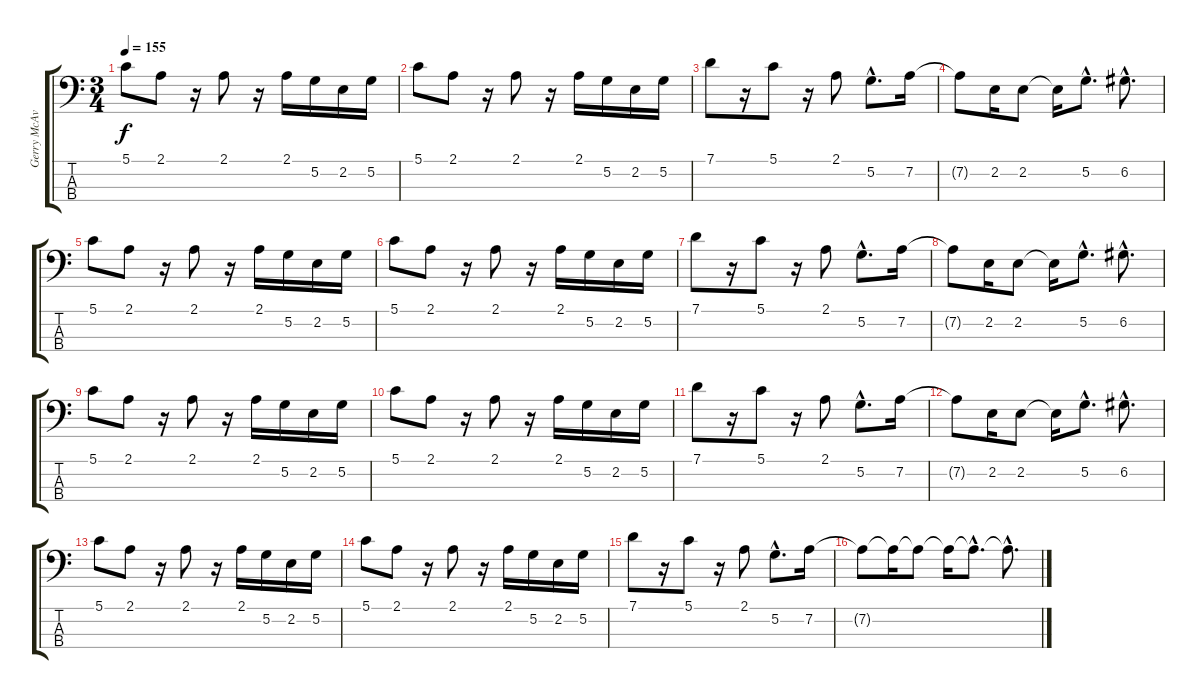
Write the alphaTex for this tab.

\track ("Gerry McAvoy" "Gerry McAv") {instrument electricbasspick}
\staff {score tabs}
\tuning (G2 D2 A1 E1) {hide}
\ts (3 4)
\tempo 155
\clef f4
\ks c
5.1.8{dy f} 2.1.8 r.16 2.1.8 r.16 2.1.16 5.2.16 2.2.16 5.2.16 |
5.1.8 2.1.8 r.16 2.1.8 r.16 2.1.16 5.2.16 2.2.16 5.2.16 |
7.1.8 r.16 5.1.8 r.16 2.1.8 5.2{hac}.8{d} 7.2.16 |
7.2{t}.8 2.2.16 2.2.8 2.2{t}.16 5.2{hac}.8{d} 6.2{hac}.8{d} |
5.1.8 2.1.8 r.16 2.1.8 r.16 2.1.16 5.2.16 2.2.16 5.2.16 |
5.1.8 2.1.8 r.16 2.1.8 r.16 2.1.16 5.2.16 2.2.16 5.2.16 |
7.1.8 r.16 5.1.8 r.16 2.1.8 5.2{hac}.8{d} 7.2.16 |
7.2{t}.8 2.2.16 2.2.8 2.2{t}.16 5.2{hac}.8{d} 6.2{hac}.8{d} |
5.1.8 2.1.8 r.16 2.1.8 r.16 2.1.16 5.2.16 2.2.16 5.2.16 |
5.1.8 2.1.8 r.16 2.1.8 r.16 2.1.16 5.2.16 2.2.16 5.2.16 |
7.1.8 r.16 5.1.8 r.16 2.1.8 5.2{hac}.8{d} 7.2.16 |
7.2{t}.8 2.2.16 2.2.8 2.2{t}.16 5.2{hac}.8{d} 6.2{hac}.8{d} |
5.1.8 2.1.8 r.16 2.1.8 r.16 2.1.16 5.2.16 2.2.16 5.2.16 |
5.1.8 2.1.8 r.16 2.1.8 r.16 2.1.16 5.2.16 2.2.16 5.2.16 |
7.1.8 r.16 5.1.8 r.16 2.1.8 5.2{hac}.8{d} 7.2.16 |
7.2{t}.8 7.2{t}.16 7.2{t}.8 7.2{t}.16 7.2{hac t}.8{d} 7.2{hac t}.8{d}
